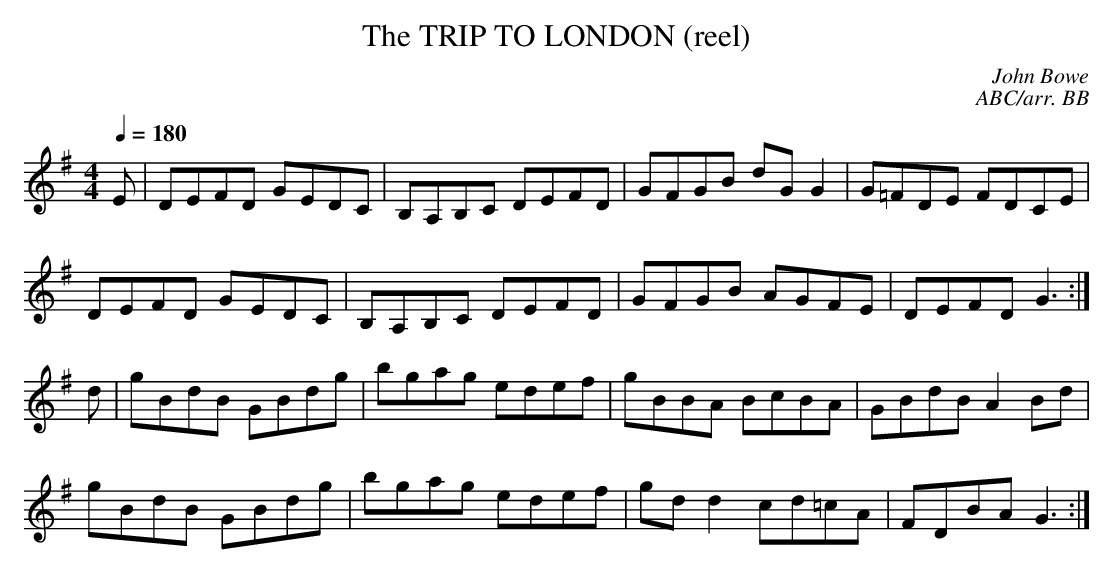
X:1
T:TRIP TO LONDON (reel), The
C:John Bowe
C:ABC/arr. BB
Q:1/4=180
M:4/4
L:1/8
K:G
E|DEFD GEDC|B,A,B,C DEFD|GFGB dGG2|G=FDE FDCE|
DEFD GEDC|B,A,B,C DEFD|GFGB AGFE|DEFD G3 :|
d|gBdB GBdg|bgag edef|gBBA BcBA|GBdB A2 Bd|
gBdB GBdg|bgag edef|gdd2 cd=cA|FDBA G3 :|
